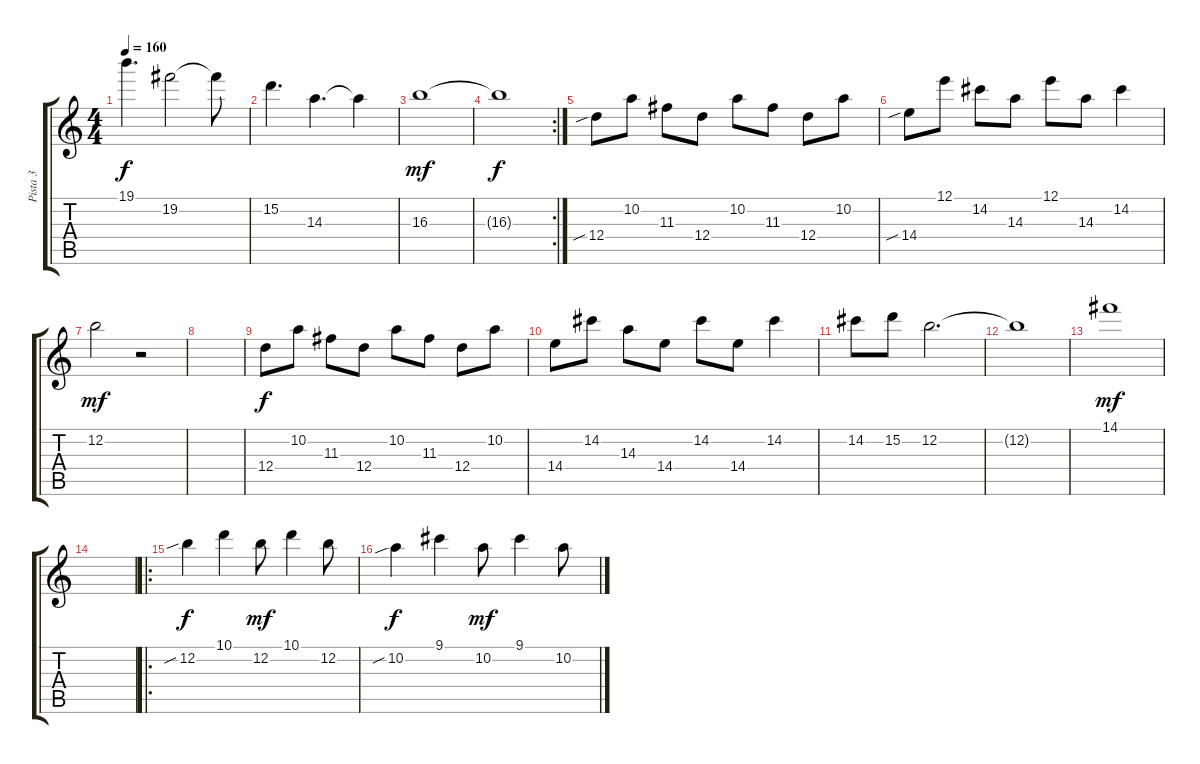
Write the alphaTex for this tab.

\track ("Pista 3" "Pista 3") {instrument overdrivenguitar}
\staff {score tabs}
\tuning (E4 B3 G3 D3 A2 E2) {hide}
\ts (4 4)
\tempo 160
\clef g2
\ks c
19.1.4{d dy f} 19.2.2 19.2{t}.8 |
15.2.4{d} 14.3.4{d} 14.3{t}.4 |
16.3.1{dy mf} |
\rc 2
16.3{t}.1{dy f} |
12.4{sib}.8 10.2.8 11.3.8 12.4.8 10.2.8 11.3.8 12.4.8 10.2.8 |
14.4{sib}.8 12.1.8 14.2.8 14.3.8 12.1.8 14.3.8 14.2.4 |
12.2.2{dy mf} r.2 |
|
12.4.8{dy f} 10.2.8 11.3.8 12.4.8 10.2.8 11.3.8 12.4.8 10.2.8 |
14.4.8 14.2.8 14.3.8 14.4.8 14.2.8 14.4.8 14.2.4 |
14.2.8 15.2.8 12.2.2{d} |
12.2{t}.1 |
14.1.1{dy mf} |
|
\ro
12.2{sib}.4{dy f} 10.1.4 12.2.8{dy mf} 10.1.4 12.2.8 |
10.2{sib}.4{dy f} 9.1.4 10.2.8{dy mf} 9.1.4 10.2.8
